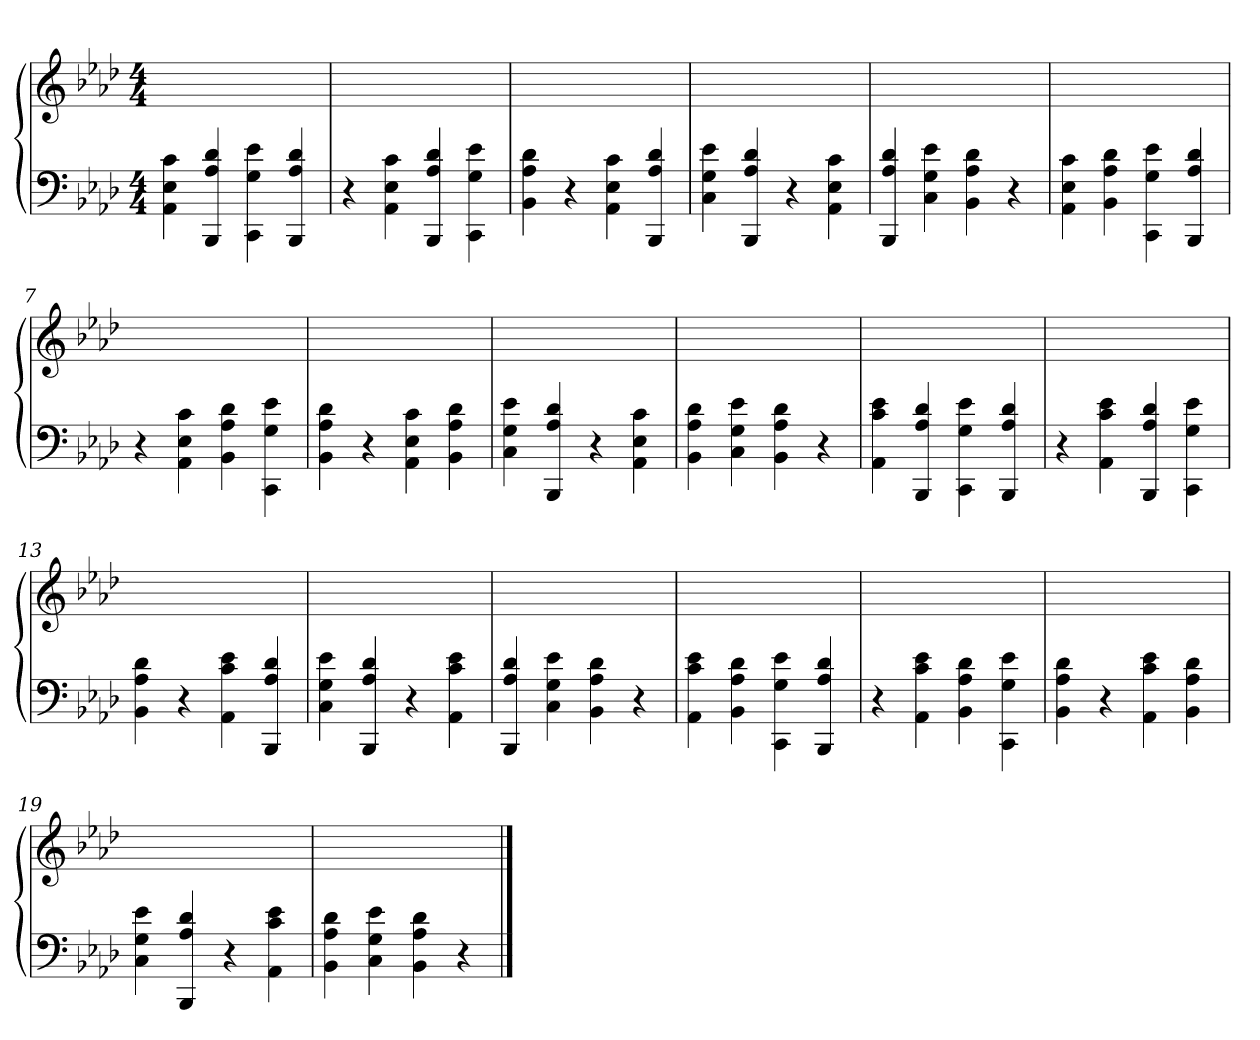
**kern	**kern
*part2	*part1
*staff2	*staff1
*clefF4	*clefG2
*k[b-e-a-d-]	*k[b-e-a-d-]
*A-:	*A-:
*M4/4	*M4/4
*MM60	*MM60
=1	=1
4AA- 4E- 4c	1ryy
4BBB- 4A- 4d-	.
4CC 4G 4e-	.
4BBB- 4A- 4d-	.
=2	=2
4r	1ryy
4AA- 4E- 4c	.
4BBB- 4A- 4d-	.
4CC 4G 4e-	.
=3	=3
4BB- 4A- 4d-	1ryy
4r	.
4AA- 4E- 4c	.
4BBB- 4A- 4d-	.
=4	=4
4C 4G 4e-	1ryy
4BBB- 4A- 4d-	.
4r	.
4AA- 4E- 4c	.
=5	=5
4BBB- 4A- 4d-	1ryy
4C 4G 4e-	.
4BB- 4A- 4d-	.
4r	.
=6	=6
4AA- 4E- 4c	1ryy
4BB- 4A- 4d-	.
4CC 4G 4e-	.
4BBB- 4A- 4d-	.
=7	=7
4r	1ryy
4AA- 4E- 4c	.
4BB- 4A- 4d-	.
4CC 4G 4e-	.
=8	=8
4BB- 4A- 4d-	1ryy
4r	.
4AA- 4E- 4c	.
4BB- 4A- 4d-	.
=9	=9
4C 4G 4e-	1ryy
4BBB- 4A- 4d-	.
4r	.
4AA- 4E- 4c	.
=10	=10
4BB- 4A- 4d-	1ryy
4C 4G 4e-	.
4BB- 4A- 4d-	.
4r	.
=11	=11
4AA- 4c 4e-	1ryy
4BBB- 4A- 4d-	.
4CC 4G 4e-	.
4BBB- 4A- 4d-	.
=12	=12
4r	1ryy
4AA- 4c 4e-	.
4BBB- 4A- 4d-	.
4CC 4G 4e-	.
=13	=13
4BB- 4A- 4d-	1ryy
4r	.
4AA- 4c 4e-	.
4BBB- 4A- 4d-	.
=14	=14
4C 4G 4e-	1ryy
4BBB- 4A- 4d-	.
4r	.
4AA- 4c 4e-	.
=15	=15
4BBB- 4A- 4d-	1ryy
4C 4G 4e-	.
4BB- 4A- 4d-	.
4r	.
=16	=16
4AA- 4c 4e-	1ryy
4BB- 4A- 4d-	.
4CC 4G 4e-	.
4BBB- 4A- 4d-	.
=17	=17
4r	1ryy
4AA- 4c 4e-	.
4BB- 4A- 4d-	.
4CC 4G 4e-	.
=18	=18
4BB- 4A- 4d-	1ryy
4r	.
4AA- 4c 4e-	.
4BB- 4A- 4d-	.
=19	=19
4C 4G 4e-	1ryy
4BBB- 4A- 4d-	.
4r	.
4AA- 4c 4e-	.
=20	=20
4BB- 4A- 4d-	1ryy
4C 4G 4e-	.
4BB- 4A- 4d-	.
4r	.
==	==
*-	*-
